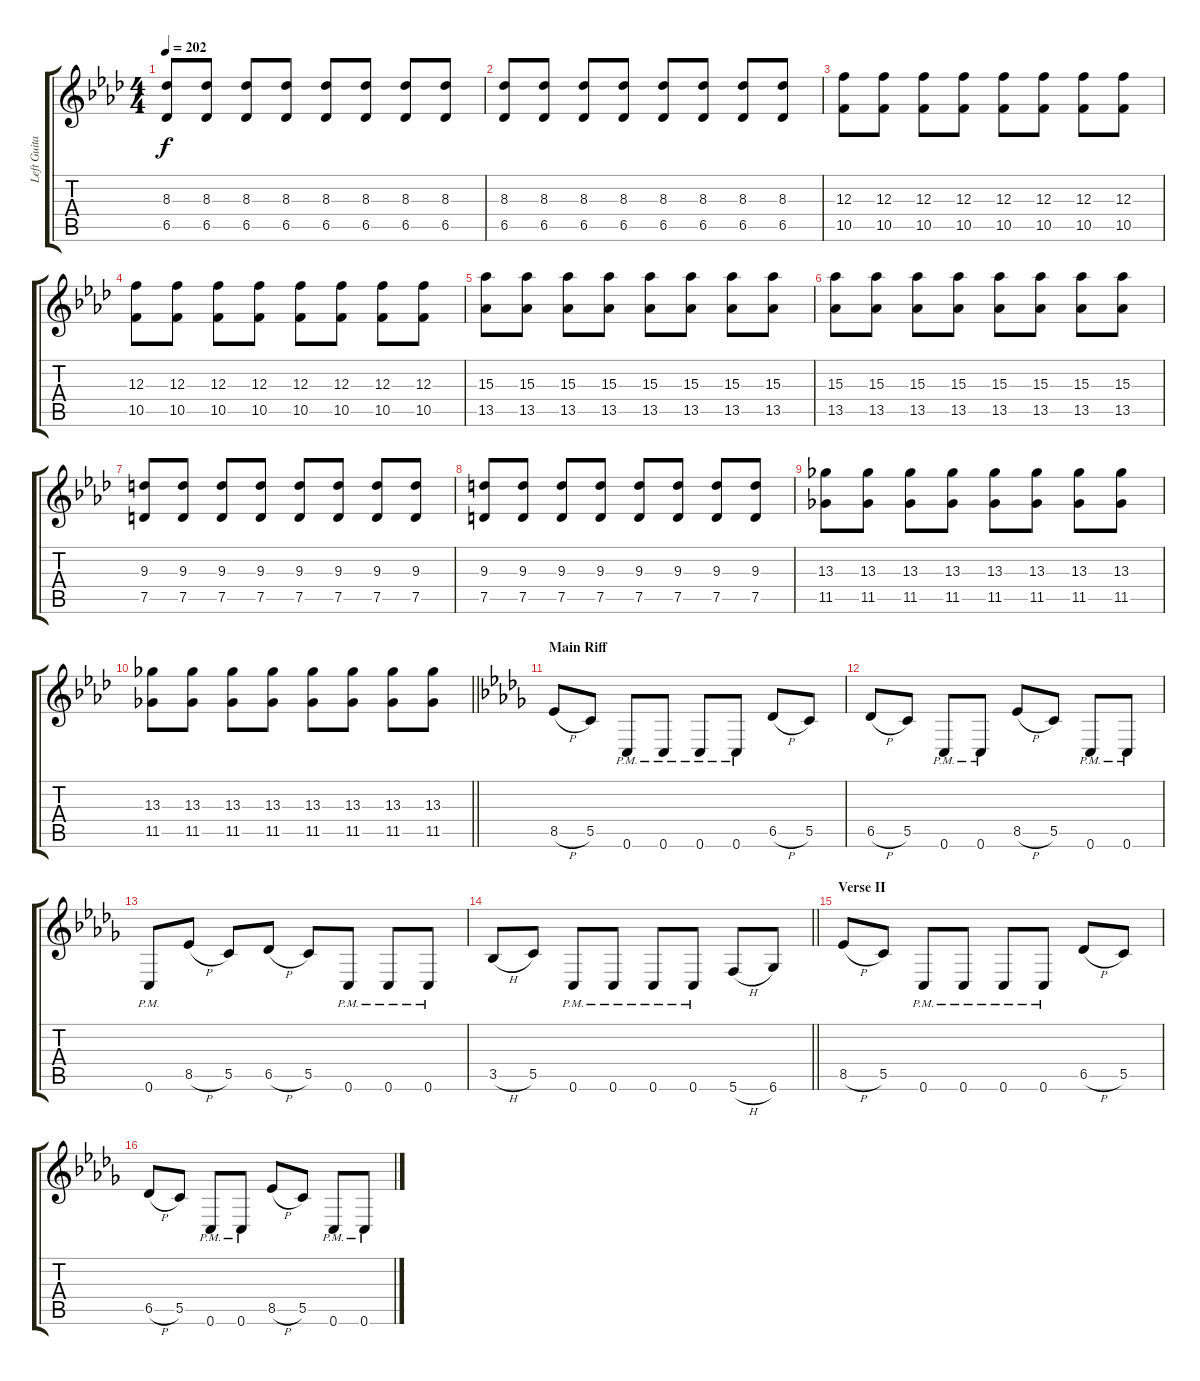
\track ("Left Guitar" "Left Guita") {instrument overdrivenguitar}
\staff {score tabs}
\tuning (D4 A3 F3 C3 G2 C2) {hide}
\ts (4 4)
\tempo 202
\clef g2
\ks ab
(8.3 6.5).8{dy f} (8.3 6.5).8 (8.3 6.5).8 (8.3 6.5).8 (8.3 6.5).8 (8.3 6.5).8 (8.3 6.5).8 (8.3 6.5).8 |
(8.3 6.5).8 (8.3 6.5).8 (8.3 6.5).8 (8.3 6.5).8 (8.3 6.5).8 (8.3 6.5).8 (8.3 6.5).8 (8.3 6.5).8 |
(12.3 10.5).8 (12.3 10.5).8 (12.3 10.5).8 (12.3 10.5).8 (12.3 10.5).8 (12.3 10.5).8 (12.3 10.5).8 (12.3 10.5).8 |
(12.3 10.5).8 (12.3 10.5).8 (12.3 10.5).8 (12.3 10.5).8 (12.3 10.5).8 (12.3 10.5).8 (12.3 10.5).8 (12.3 10.5).8 |
(15.3 13.5).8 (15.3 13.5).8 (15.3 13.5).8 (15.3 13.5).8 (15.3 13.5).8 (15.3 13.5).8 (15.3 13.5).8 (15.3 13.5).8 |
(15.3 13.5).8 (15.3 13.5).8 (15.3 13.5).8 (15.3 13.5).8 (15.3 13.5).8 (15.3 13.5).8 (15.3 13.5).8 (15.3 13.5).8 |
(9.3 7.5).8 (9.3 7.5).8 (9.3 7.5).8 (9.3 7.5).8 (9.3 7.5).8 (9.3 7.5).8 (9.3 7.5).8 (9.3 7.5).8 |
(9.3 7.5).8 (9.3 7.5).8 (9.3 7.5).8 (9.3 7.5).8 (9.3 7.5).8 (9.3 7.5).8 (9.3 7.5).8 (9.3 7.5).8 |
(13.3 11.5).8 (13.3 11.5).8 (13.3 11.5).8 (13.3 11.5).8 (13.3 11.5).8 (13.3 11.5).8 (13.3 11.5).8 (13.3 11.5).8 |
\barLineRight lightlight
(13.3 11.5).8 (13.3 11.5).8 (13.3 11.5).8 (13.3 11.5).8 (13.3 11.5).8 (13.3 11.5).8 (13.3 11.5).8 (13.3 11.5).8 |
\section ("" "Main Riff")
\ks db
8.5{h}.8 5.5.8 0.6{pm}.8 0.6{pm}.8 0.6{pm}.8 0.6{pm}.8 6.5{h}.8 5.5.8 |
6.5{h}.8 5.5.8 0.6{pm}.8 0.6{pm}.8 8.5{h}.8 5.5.8 0.6{pm}.8 0.6{pm}.8 |
0.6{pm}.8 8.5{h}.8 5.5.8 6.5{h}.8 5.5.8 0.6{pm}.8 0.6{pm}.8 0.6{pm}.8 |
\barLineRight lightlight
3.5{h}.8 5.5.8 0.6{pm}.8 0.6{pm}.8 0.6{pm}.8 0.6{pm}.8 5.6{h}.8 6.6.8 |
\section ("" "Verse II")
8.5{h}.8 5.5.8 0.6{pm}.8 0.6{pm}.8 0.6{pm}.8 0.6{pm}.8 6.5{h}.8 5.5.8 |
6.5{h}.8 5.5.8 0.6{pm}.8 0.6{pm}.8 8.5{h}.8 5.5.8 0.6{pm}.8 0.6{pm}.8
